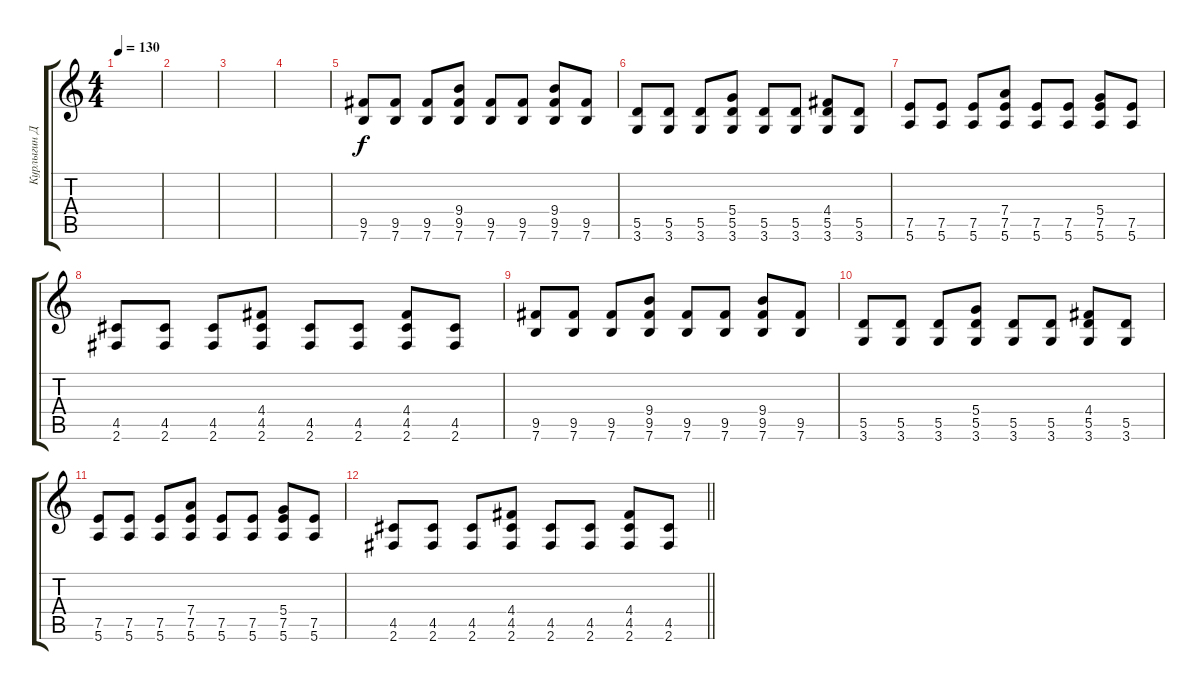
\track ("Курлыгин Дмитрий" "Курлыгин Д") {instrument acousticguitarsteel}
\staff {score tabs}
\tuning (E4 B3 G3 D3 A2 E2) {hide}
\ts (4 4)
\tempo 130
\clef g2
\ks c
|
|
|
|
(9.5 7.6).8 (9.5 7.6).8 (9.5 7.6).8 (9.4 9.5 7.6).8 (9.5 7.6).8 (9.5 7.6).8 (9.4 9.5 7.6).8 (9.5 7.6).8 |
(5.5 3.6).8 (5.5 3.6).8 (5.5 3.6).8 (5.4 5.5 3.6).8 (5.5 3.6).8 (5.5 3.6).8 (4.4 5.5 3.6).8 (5.5 3.6).8 |
(7.5 5.6).8 (7.5 5.6).8 (7.5 5.6).8 (7.4 7.5 5.6).8 (7.5 5.6).8 (7.5 5.6).8 (5.4 7.5 5.6).8 (7.5 5.6).8 |
(4.5 2.6).8 (4.5 2.6).8 (4.5 2.6).8 (4.4 4.5 2.6).8 (4.5 2.6).8 (4.5 2.6).8 (4.4 4.5 2.6).8 (4.5 2.6).8 |
(9.5 7.6).8 (9.5 7.6).8 (9.5 7.6).8 (9.4 9.5 7.6).8 (9.5 7.6).8 (9.5 7.6).8 (9.4 9.5 7.6).8 (9.5 7.6).8 |
(5.5 3.6).8 (5.5 3.6).8 (5.5 3.6).8 (5.4 5.5 3.6).8 (5.5 3.6).8 (5.5 3.6).8 (4.4 5.5 3.6).8 (5.5 3.6).8 |
(7.5 5.6).8 (7.5 5.6).8 (7.5 5.6).8 (7.4 7.5 5.6).8 (7.5 5.6).8 (7.5 5.6).8 (5.4 7.5 5.6).8 (7.5 5.6).8 |
\barLineRight lightlight
(4.5 2.6).8 (4.5 2.6).8 (4.5 2.6).8 (4.4 4.5 2.6).8 (4.5 2.6).8 (4.5 2.6).8 (4.4 4.5 2.6).8 (4.5 2.6).8
